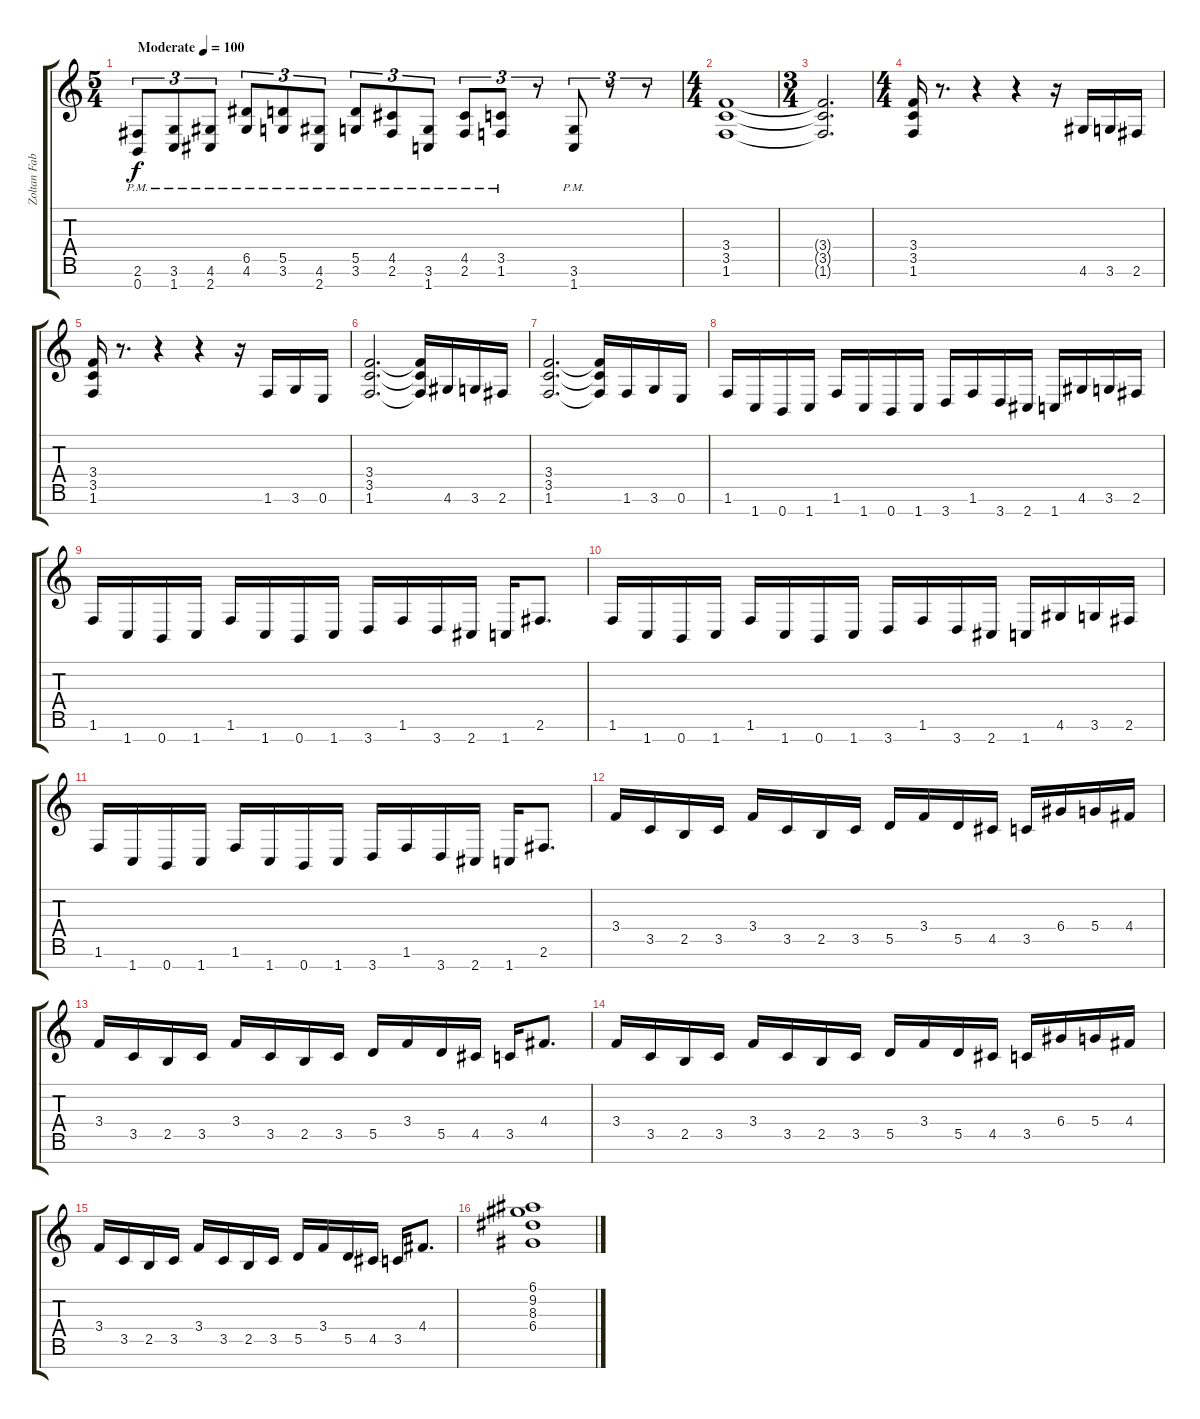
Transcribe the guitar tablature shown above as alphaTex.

\track ("Zoltan Fabian" "Zoltan Fab") {instrument distortionguitar}
\staff {score tabs}
\tuning (E4 B3 G3 D3 A2 E2 B1) {hide}
\ts (5 4)
\tempo (100 "Moderate")
\clef g2
\ks c
(2.6{pm} 0.7{pm}).8{tu (3 2) dy f instrument distortionguitar} (3.6{pm} 1.7{pm}).8{tu (3 2)} (4.6{pm} 2.7{pm}).8{tu (3 2)} (6.5{pm} 4.6{pm}).8{tu (3 2)} (5.5{pm} 3.6{pm}).8{tu (3 2)} (4.6{pm} 2.7{pm}).8{tu (3 2)} (5.5{pm} 3.6{pm}).8{tu (3 2)} (4.5{pm} 2.6{pm}).8{tu (3 2)} (3.6{pm} 1.7{pm}).8{tu (3 2)} (4.5{pm} 2.6{pm}).8{tu (3 2)} (3.5{pm} 1.6{pm}).8{tu (3 2)} r.8{tu (3 2)} (3.6{pm} 1.7{pm}).8{tu (3 2)} r.8{tu (3 2)} r.8{tu (3 2)} |
\ts (4 4)
(3.4 3.5 1.6).1 |
\ts (3 4)
(3.4{t} 3.5{t} 1.6{t}).2{d} |
\ts (4 4)
(3.4 3.5 1.6).16 r.8{d} r.4 r.4 r.16 4.6.16 3.6.16 2.6.16 |
(3.4 3.5 1.6).16 r.8{d} r.4 r.4 r.16 1.6.16 3.6.16 0.6.16 |
(3.4 3.5 1.6).2{d} (3.4{t} 3.5{t} 1.6{t}).16 4.6.16 3.6.16 2.6.16 |
(3.4 3.5 1.6).2{d} (3.4{t} 3.5{t} 1.6{t}).16 1.6.16 3.6.16 0.6.16 |
1.6.16 1.7.16 0.7.16 1.7.16 1.6.16 1.7.16 0.7.16 1.7.16 3.7.16 1.6.16 3.7.16 2.7.16 1.7.16 4.6.16 3.6.16 2.6.16 |
1.6.16 1.7.16 0.7.16 1.7.16 1.6.16 1.7.16 0.7.16 1.7.16 3.7.16 1.6.16 3.7.16 2.7.16 1.7.16 2.6.8{d} |
1.6.16 1.7.16 0.7.16 1.7.16 1.6.16 1.7.16 0.7.16 1.7.16 3.7.16 1.6.16 3.7.16 2.7.16 1.7.16 4.6.16 3.6.16 2.6.16 |
1.6.16 1.7.16 0.7.16 1.7.16 1.6.16 1.7.16 0.7.16 1.7.16 3.7.16 1.6.16 3.7.16 2.7.16 1.7.16 2.6.8{d} |
3.4.16 3.5.16 2.5.16 3.5.16 3.4.16 3.5.16 2.5.16 3.5.16 5.5.16 3.4.16 5.5.16 4.5.16 3.5.16 6.4.16 5.4.16 4.4.16 |
3.4.16 3.5.16 2.5.16 3.5.16 3.4.16 3.5.16 2.5.16 3.5.16 5.5.16 3.4.16 5.5.16 4.5.16 3.5.16 4.4.8{d} |
3.4.16 3.5.16 2.5.16 3.5.16 3.4.16 3.5.16 2.5.16 3.5.16 5.5.16 3.4.16 5.5.16 4.5.16 3.5.16 6.4.16 5.4.16 4.4.16 |
3.4.16 3.5.16 2.5.16 3.5.16 3.4.16 3.5.16 2.5.16 3.5.16 5.5.16 3.4.16 5.5.16 4.5.16 3.5.16 4.4.8{d} |
(6.1 9.2 8.3 6.4).1
